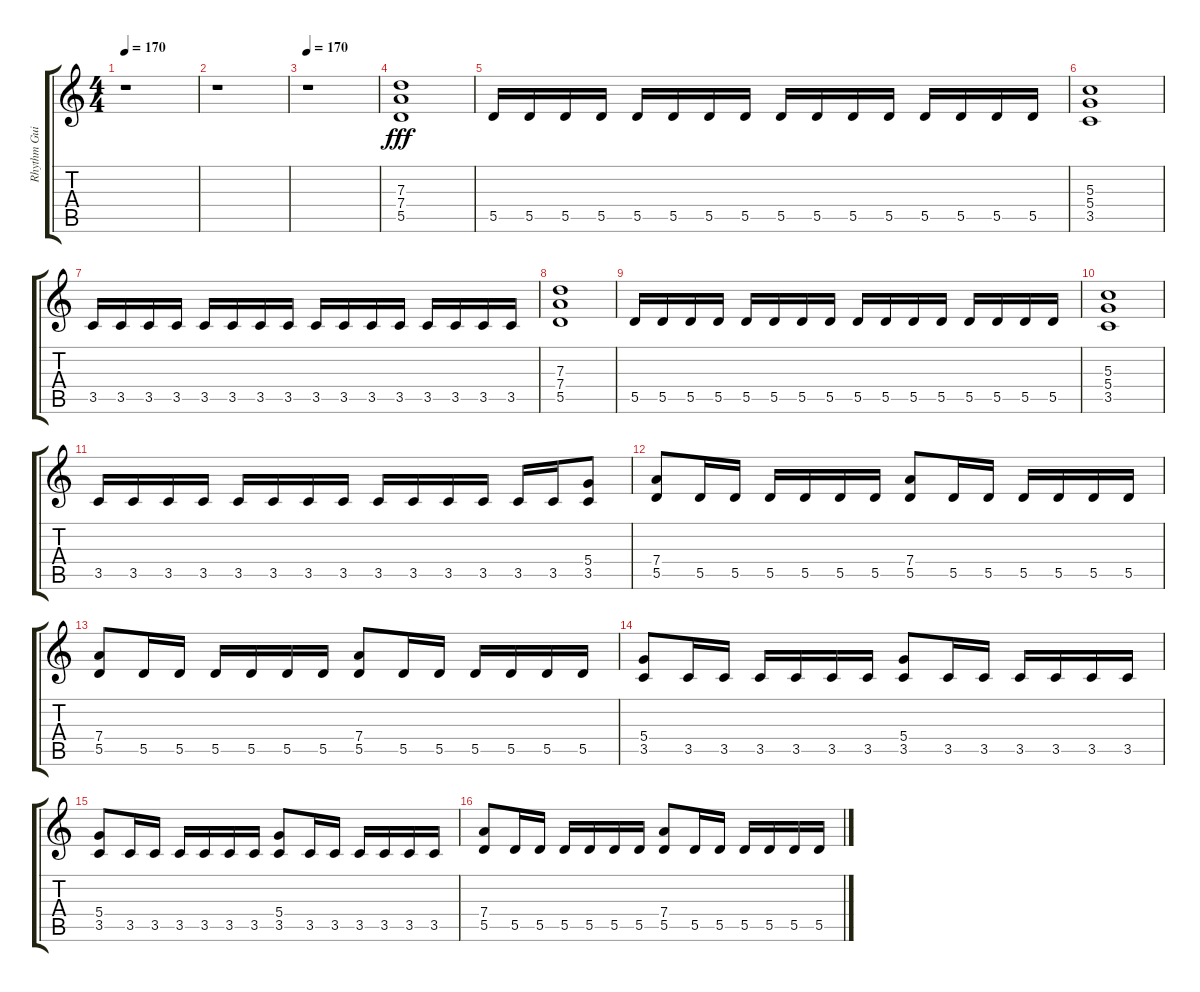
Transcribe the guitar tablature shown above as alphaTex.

\track ("Rhythm Guitar " "Rhythm Gui") {instrument distortionguitar}
\staff {score tabs}
\tuning (E4 B3 G3 D3 A2 E2) {hide}
\ts (4 4)
\tempo 170
\clef g2
\ks c
r.1{dy fff instrument distortionguitar} |
r.1 |
\tempo 170
r.1 |
(7.3 7.4 5.5).1{instrument distortionguitar} |
5.5.16 5.5.16 5.5.16 5.5.16 5.5.16 5.5.16 5.5.16 5.5.16 5.5.16 5.5.16 5.5.16 5.5.16 5.5.16 5.5.16 5.5.16 5.5.16 |
(5.3 5.4 3.5).1 |
3.5.16 3.5.16 3.5.16 3.5.16 3.5.16 3.5.16 3.5.16 3.5.16 3.5.16 3.5.16 3.5.16 3.5.16 3.5.16 3.5.16 3.5.16 3.5.16 |
(7.3 7.4 5.5).1 |
5.5.16 5.5.16 5.5.16 5.5.16 5.5.16 5.5.16 5.5.16 5.5.16 5.5.16 5.5.16 5.5.16 5.5.16 5.5.16 5.5.16 5.5.16 5.5.16 |
(5.3 5.4 3.5).1 |
3.5.16 3.5.16 3.5.16 3.5.16 3.5.16 3.5.16 3.5.16 3.5.16 3.5.16 3.5.16 3.5.16 3.5.16 3.5.16 3.5.16 (5.4 3.5).8 |
(7.4 5.5).8 5.5.16 5.5.16 5.5.16 5.5.16 5.5.16 5.5.16 (7.4 5.5).8 5.5.16 5.5.16 5.5.16 5.5.16 5.5.16 5.5.16 |
(7.4 5.5).8 5.5.16 5.5.16 5.5.16 5.5.16 5.5.16 5.5.16 (7.4 5.5).8 5.5.16 5.5.16 5.5.16 5.5.16 5.5.16 5.5.16 |
(5.4 3.5).8 3.5.16 3.5.16 3.5.16 3.5.16 3.5.16 3.5.16 (5.4 3.5).8 3.5.16 3.5.16 3.5.16 3.5.16 3.5.16 3.5.16 |
(5.4 3.5).8 3.5.16 3.5.16 3.5.16 3.5.16 3.5.16 3.5.16 (5.4 3.5).8 3.5.16 3.5.16 3.5.16 3.5.16 3.5.16 3.5.16 |
(7.4 5.5).8 5.5.16 5.5.16 5.5.16 5.5.16 5.5.16 5.5.16 (7.4 5.5).8 5.5.16 5.5.16 5.5.16 5.5.16 5.5.16 5.5.16
